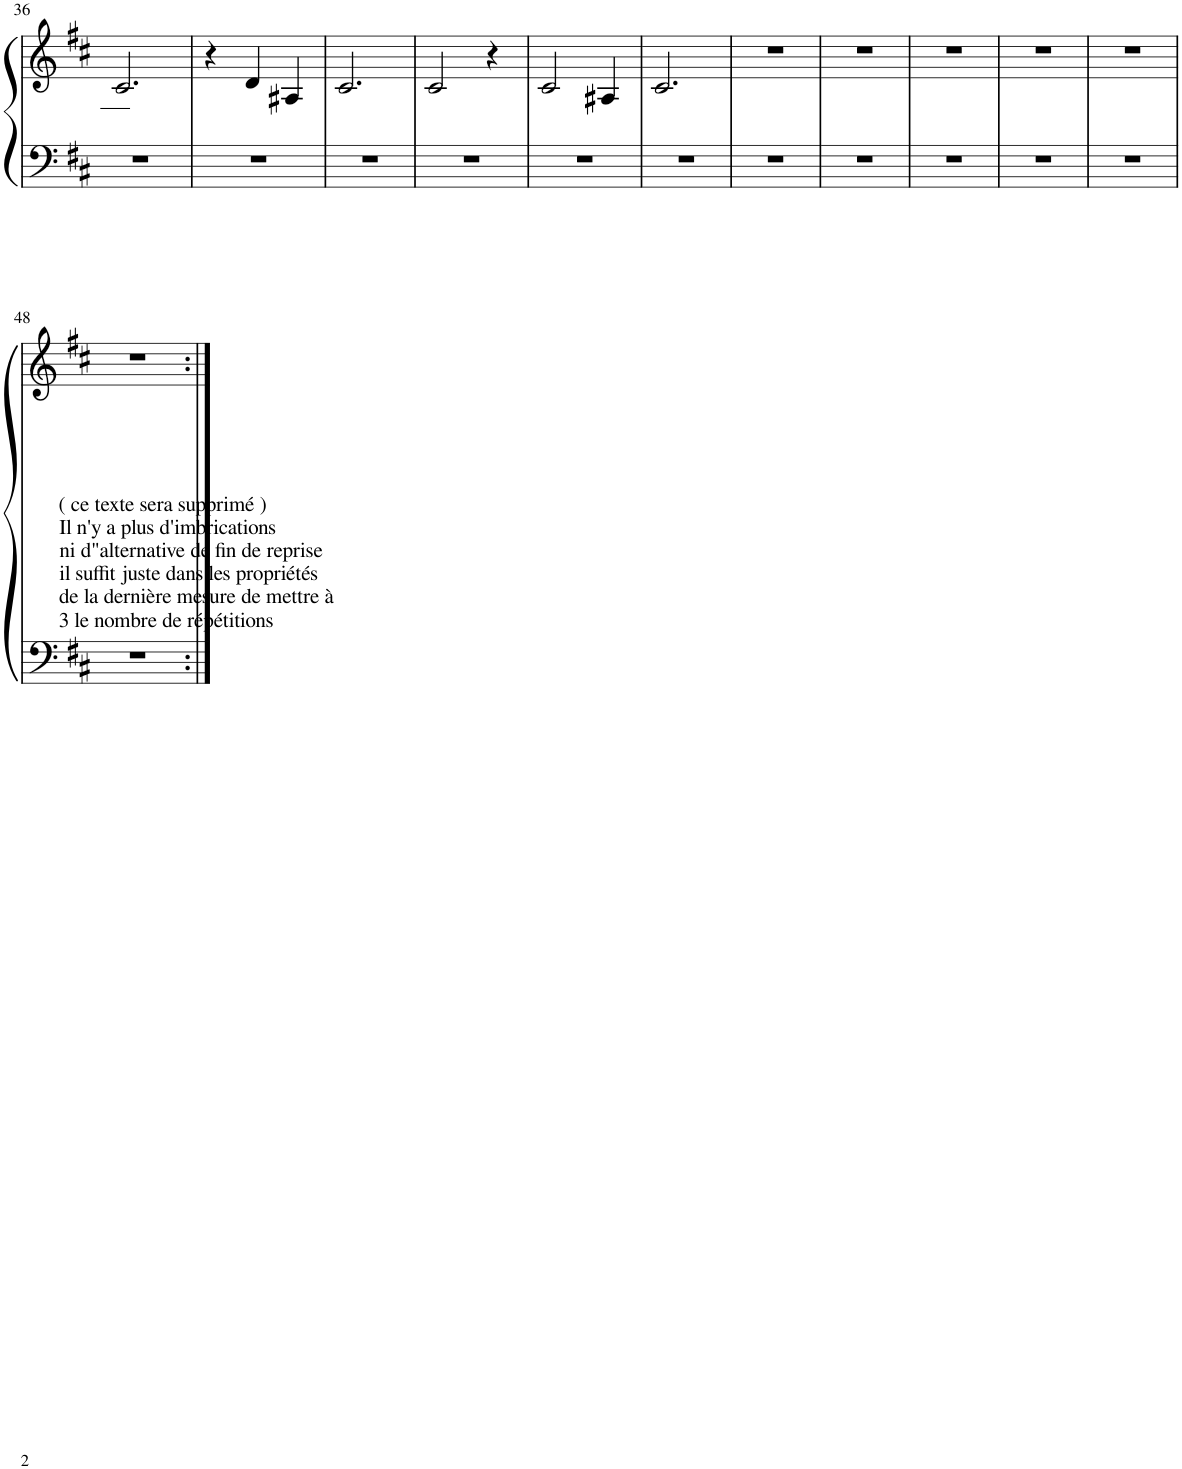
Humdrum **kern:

**kern	**kern
*part1	*part1
*staff2	*staff1
*I"Piano	*
*I'Pia.	*
!!LO:PB:g=z
*clefF4	*clefG2
*k[f#c#]	*k[f#c#]
*M3/4	*M3/4
=36	=36
2.r	2.c#/
=37	=37
2.r	4r
.	4d/
.	4A#X/
=38	=38
2.r	2.c#/
=40	=40
2.r	2c#/
.	4r
=41	=41
2.r	2c#/
.	4A#X/
=42	=42
2.r	2.c#/
=43	=43
2.r	2.r
=44	=44
2.r	2.r
=45	=45
2.r	2.r
=46	=46
2.r	2.r
=47	=47
2.r	2.r
!!LO:LB:g=z
=48	=48
!	!LO:TX:b:t=( ce texte sera supprimé )
!	!LO:TX:b:t=Il n'y a plus d'imbrications
!	!LO:TX:b:t=ni d"alternative de fin de reprise
!	!LO:TX:b:t=il suffit juste dans les propriétés
!	!LO:TX:b:t=de la dernière mesure de mettre à
!	!LO:TX:b:t=3 le nombre de répétitions
2.r	2.r
=:|!	=:|!
*-	*-
